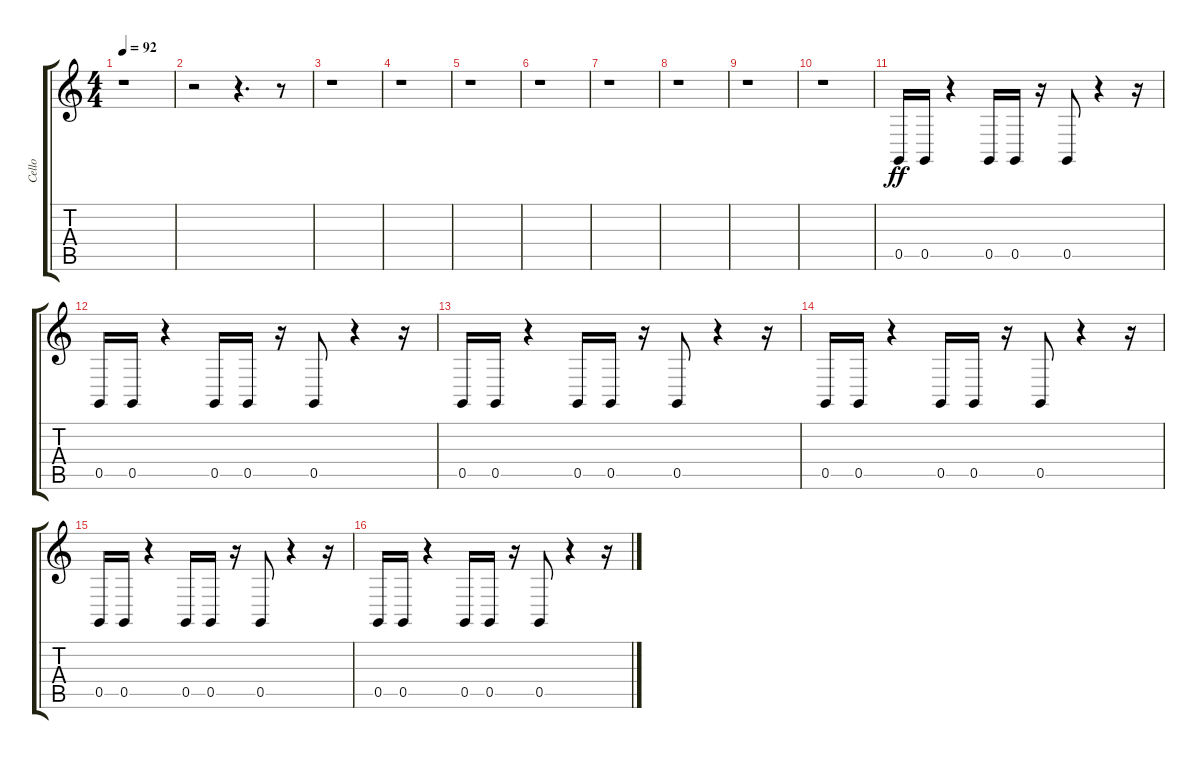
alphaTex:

\track ("Cello" "Cello") {instrument cello}
\staff {score tabs}
\tuning (D4 A3 F3 C3 G2 C2) {hide}
\ts (4 4)
\tempo 92
\clef g2
\ks c
r.1{dy ff} |
r.2 r.4{d} r.8 |
r.1 |
r.1 |
r.1 |
r.1 |
r.1 |
r.1 |
r.1 |
r.1 |
0.5.16 0.5.16 r.4 0.5.16 0.5.16 r.16 0.5.8 r.4 r.16 |
0.5.16 0.5.16 r.4 0.5.16 0.5.16 r.16 0.5.8 r.4 r.16 |
0.5.16 0.5.16 r.4 0.5.16 0.5.16 r.16 0.5.8 r.4 r.16 |
0.5.16 0.5.16 r.4 0.5.16 0.5.16 r.16 0.5.8 r.4 r.16 |
0.5.16 0.5.16 r.4 0.5.16 0.5.16 r.16 0.5.8 r.4 r.16 |
0.5.16 0.5.16 r.4 0.5.16 0.5.16 r.16 0.5.8 r.4 r.16
